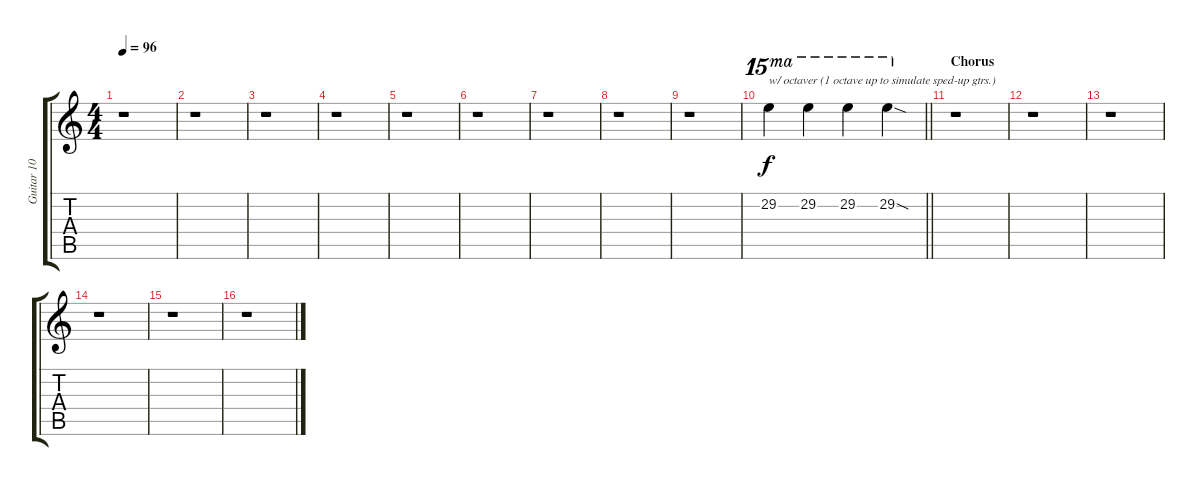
\track ("Guitar 10 octave" "Guitar 10 ") {instrument distortionguitar}
\staff {score tabs}
\tuning (E4 B3 G3 D3 A2 E2) {hide}
\ts (4 4)
\tempo 96
\clef g2
\ks aminor
r.1{dy f} |
r.1 |
r.1 |
r.1 |
r.1 |
r.1 |
r.1 |
r.1 |
r.1 |
\barLineRight lightlight
29.2.4{ot 15ma txt "w/ octaver (1 octave up to simulate sped-up gtrs.)"} 29.2.4{ot 15ma} 29.2.4{ot 15ma} 29.2{sod}.4{ot 15ma} |
\section ("" "Chorus")
r.1 |
r.1 |
r.1 |
r.1 |
r.1 |
r.1
